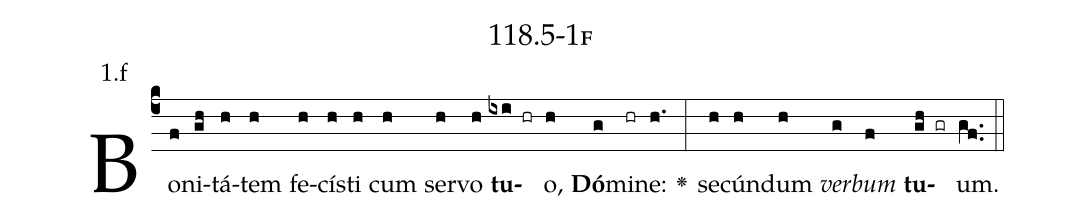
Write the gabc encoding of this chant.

name: 118.5-1f;
annotation: 1.f;
%%
(c4)Bo(f)ni(gh)tá(h)tem(h) fe(h)cís(h)ti(h) cum(h) ser(h)vo(h) <b>tu</b>(ixi hr)o,(h) <b>Dó</b>(g)mi(hr)ne:(h.) <v>\greheightstar</v>(:) se(h)cún(h)dum(h) <i>ver</i>(g)<i>bum</i>(f) <b>tu</b>(gh gr)um.(gf..) (::)


%E(h) u(h) o(g) u(f) a(gh) e.(gf..) (::)
